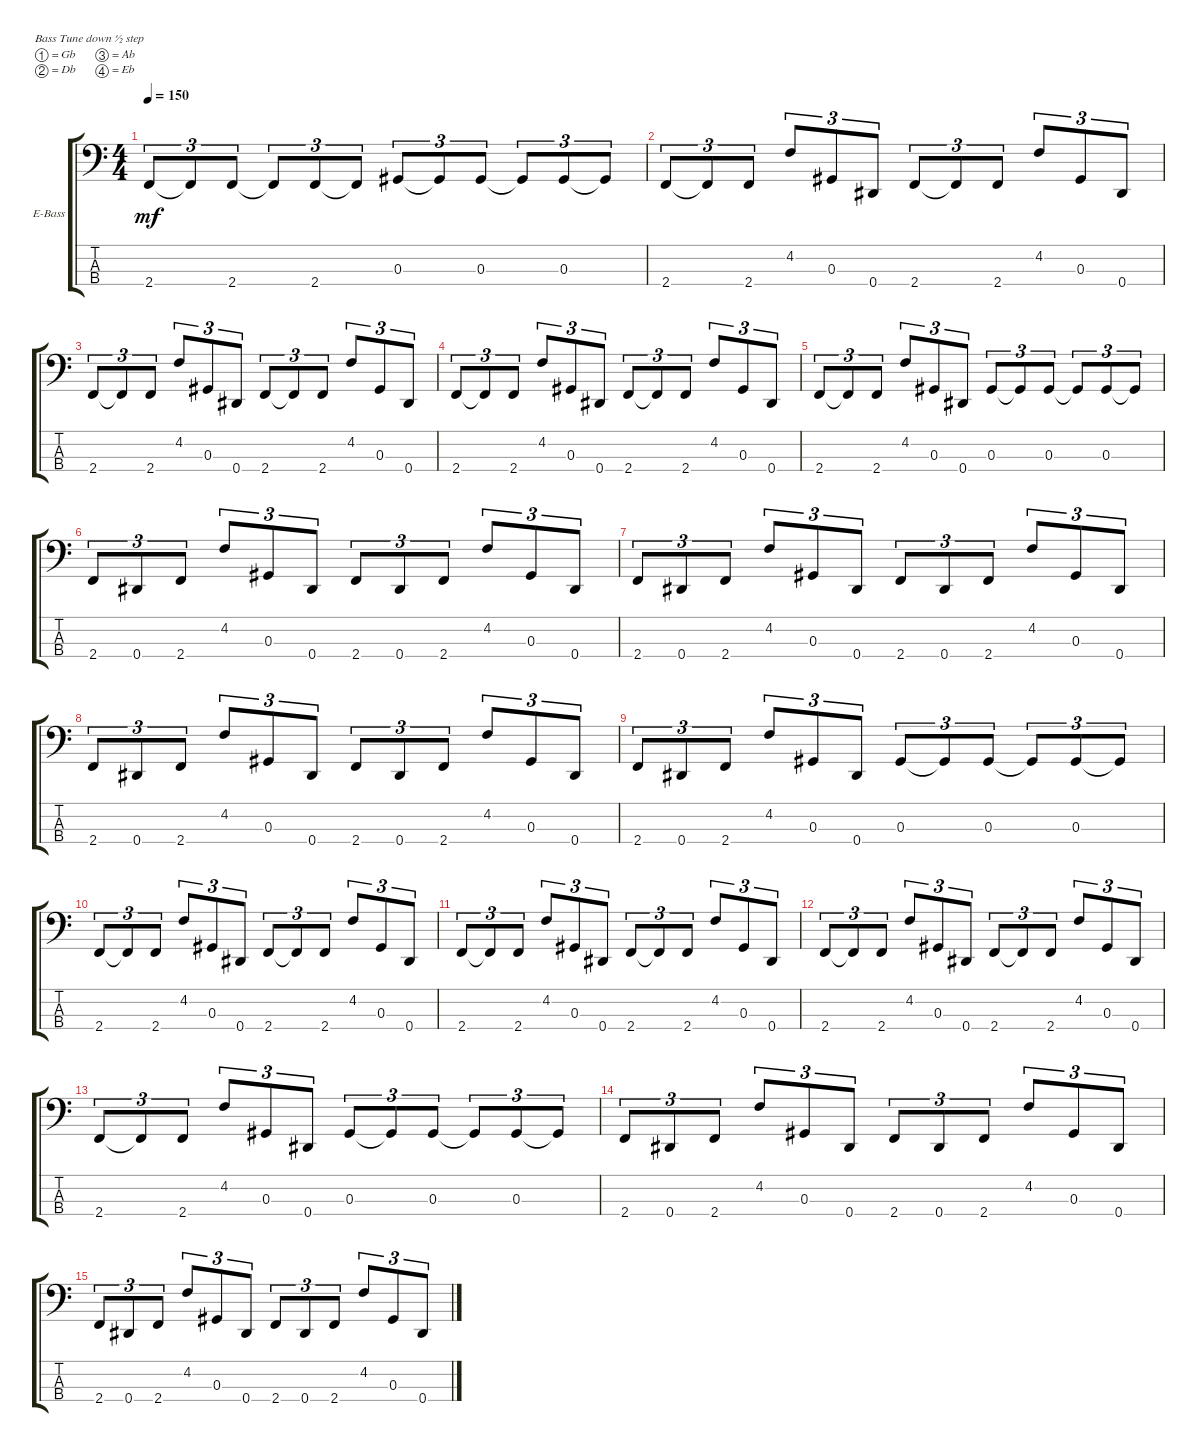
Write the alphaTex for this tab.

\bracketExtendMode groupsimilarinstruments
\firstSystemTrackNameOrientation horizontal
\otherSystemsTrackNameOrientation horizontal
\track ("Electric Bass" "E-Bass") {instrument electricbassfinger}
\staff {score tabs}
\tuning (Gb2 Db2 Ab1 Eb1)
\ts (4 4)
\tempo 150
\clef f4
\ks c
2.4.8{tu (3 2) dy mf} 2.4{t}.8{tu (3 2)} 2.4.8{tu (3 2)} 2.4{t}.8{tu (3 2)} 2.4.8{tu (3 2)} 2.4{t}.8{tu (3 2)} 0.3.8{tu (3 2)} 0.3{t}.8{tu (3 2)} 0.3.8{tu (3 2)} 0.3{t}.8{tu (3 2)} 0.3.8{tu (3 2)} 0.3{t}.8{tu (3 2)} |
2.4.8{tu (3 2)} 2.4{t}.8{tu (3 2)} 2.4.8{tu (3 2)} 4.2.8{tu (3 2)} 0.3.8{tu (3 2)} 0.4.8{tu (3 2)} 2.4.8{tu (3 2)} 2.4{t}.8{tu (3 2)} 2.4.8{tu (3 2)} 4.2.8{tu (3 2)} 0.3.8{tu (3 2)} 0.4.8{tu (3 2)} |
2.4.8{tu (3 2)} 2.4{t}.8{tu (3 2)} 2.4.8{tu (3 2)} 4.2.8{tu (3 2)} 0.3.8{tu (3 2)} 0.4.8{tu (3 2)} 2.4.8{tu (3 2)} 2.4{t}.8{tu (3 2)} 2.4.8{tu (3 2)} 4.2.8{tu (3 2)} 0.3.8{tu (3 2)} 0.4.8{tu (3 2)} |
2.4.8{tu (3 2)} 2.4{t}.8{tu (3 2)} 2.4.8{tu (3 2)} 4.2.8{tu (3 2)} 0.3.8{tu (3 2)} 0.4.8{tu (3 2)} 2.4.8{tu (3 2)} 2.4{t}.8{tu (3 2)} 2.4.8{tu (3 2)} 4.2.8{tu (3 2)} 0.3.8{tu (3 2)} 0.4.8{tu (3 2)} |
2.4.8{tu (3 2)} 2.4{t}.8{tu (3 2)} 2.4.8{tu (3 2)} 4.2.8{tu (3 2)} 0.3.8{tu (3 2)} 0.4.8{tu (3 2)} 0.3.8{tu (3 2)} 0.3{t}.8{tu (3 2)} 0.3.8{tu (3 2)} 0.3{t}.8{tu (3 2)} 0.3.8{tu (3 2)} 0.3{t}.8{tu (3 2)} |
2.4.8{tu (3 2)} 0.4.8{tu (3 2)} 2.4.8{tu (3 2)} 4.2.8{tu (3 2)} 0.3.8{tu (3 2)} 0.4.8{tu (3 2)} 2.4.8{tu (3 2)} 0.4.8{tu (3 2)} 2.4.8{tu (3 2)} 4.2.8{tu (3 2)} 0.3.8{tu (3 2)} 0.4.8{tu (3 2)} |
2.4.8{tu (3 2)} 0.4.8{tu (3 2)} 2.4.8{tu (3 2)} 4.2.8{tu (3 2)} 0.3.8{tu (3 2)} 0.4.8{tu (3 2)} 2.4.8{tu (3 2)} 0.4.8{tu (3 2)} 2.4.8{tu (3 2)} 4.2.8{tu (3 2)} 0.3.8{tu (3 2)} 0.4.8{tu (3 2)} |
2.4.8{tu (3 2)} 0.4.8{tu (3 2)} 2.4.8{tu (3 2)} 4.2.8{tu (3 2)} 0.3.8{tu (3 2)} 0.4.8{tu (3 2)} 2.4.8{tu (3 2)} 0.4.8{tu (3 2)} 2.4.8{tu (3 2)} 4.2.8{tu (3 2)} 0.3.8{tu (3 2)} 0.4.8{tu (3 2)} |
2.4.8{tu (3 2)} 0.4.8{tu (3 2)} 2.4.8{tu (3 2)} 4.2.8{tu (3 2)} 0.3.8{tu (3 2)} 0.4.8{tu (3 2)} 0.3.8{tu (3 2)} 0.3{t}.8{tu (3 2)} 0.3.8{tu (3 2)} 0.3{t}.8{tu (3 2)} 0.3.8{tu (3 2)} 0.3{t}.8{tu (3 2)} |
2.4.8{tu (3 2)} 2.4{t}.8{tu (3 2)} 2.4.8{tu (3 2)} 4.2.8{tu (3 2)} 0.3.8{tu (3 2)} 0.4.8{tu (3 2)} 2.4.8{tu (3 2)} 2.4{t}.8{tu (3 2)} 2.4.8{tu (3 2)} 4.2.8{tu (3 2)} 0.3.8{tu (3 2)} 0.4.8{tu (3 2)} |
2.4.8{tu (3 2)} 2.4{t}.8{tu (3 2)} 2.4.8{tu (3 2)} 4.2.8{tu (3 2)} 0.3.8{tu (3 2)} 0.4.8{tu (3 2)} 2.4.8{tu (3 2)} 2.4{t}.8{tu (3 2)} 2.4.8{tu (3 2)} 4.2.8{tu (3 2)} 0.3.8{tu (3 2)} 0.4.8{tu (3 2)} |
2.4.8{tu (3 2)} 2.4{t}.8{tu (3 2)} 2.4.8{tu (3 2)} 4.2.8{tu (3 2)} 0.3.8{tu (3 2)} 0.4.8{tu (3 2)} 2.4.8{tu (3 2)} 2.4{t}.8{tu (3 2)} 2.4.8{tu (3 2)} 4.2.8{tu (3 2)} 0.3.8{tu (3 2)} 0.4.8{tu (3 2)} |
2.4.8{tu (3 2)} 2.4{t}.8{tu (3 2)} 2.4.8{tu (3 2)} 4.2.8{tu (3 2)} 0.3.8{tu (3 2)} 0.4.8{tu (3 2)} 0.3.8{tu (3 2)} 0.3{t}.8{tu (3 2)} 0.3.8{tu (3 2)} 0.3{t}.8{tu (3 2)} 0.3.8{tu (3 2)} 0.3{t}.8{tu (3 2)} |
2.4.8{tu (3 2)} 0.4.8{tu (3 2)} 2.4.8{tu (3 2)} 4.2.8{tu (3 2)} 0.3.8{tu (3 2)} 0.4.8{tu (3 2)} 2.4.8{tu (3 2)} 0.4.8{tu (3 2)} 2.4.8{tu (3 2)} 4.2.8{tu (3 2)} 0.3.8{tu (3 2)} 0.4.8{tu (3 2)} |
2.4.8{tu (3 2)} 0.4.8{tu (3 2)} 2.4.8{tu (3 2)} 4.2.8{tu (3 2)} 0.3.8{tu (3 2)} 0.4.8{tu (3 2)} 2.4.8{tu (3 2)} 0.4.8{tu (3 2)} 2.4.8{tu (3 2)} 4.2.8{tu (3 2)} 0.3.8{tu (3 2)} 0.4.8{tu (3 2)}
